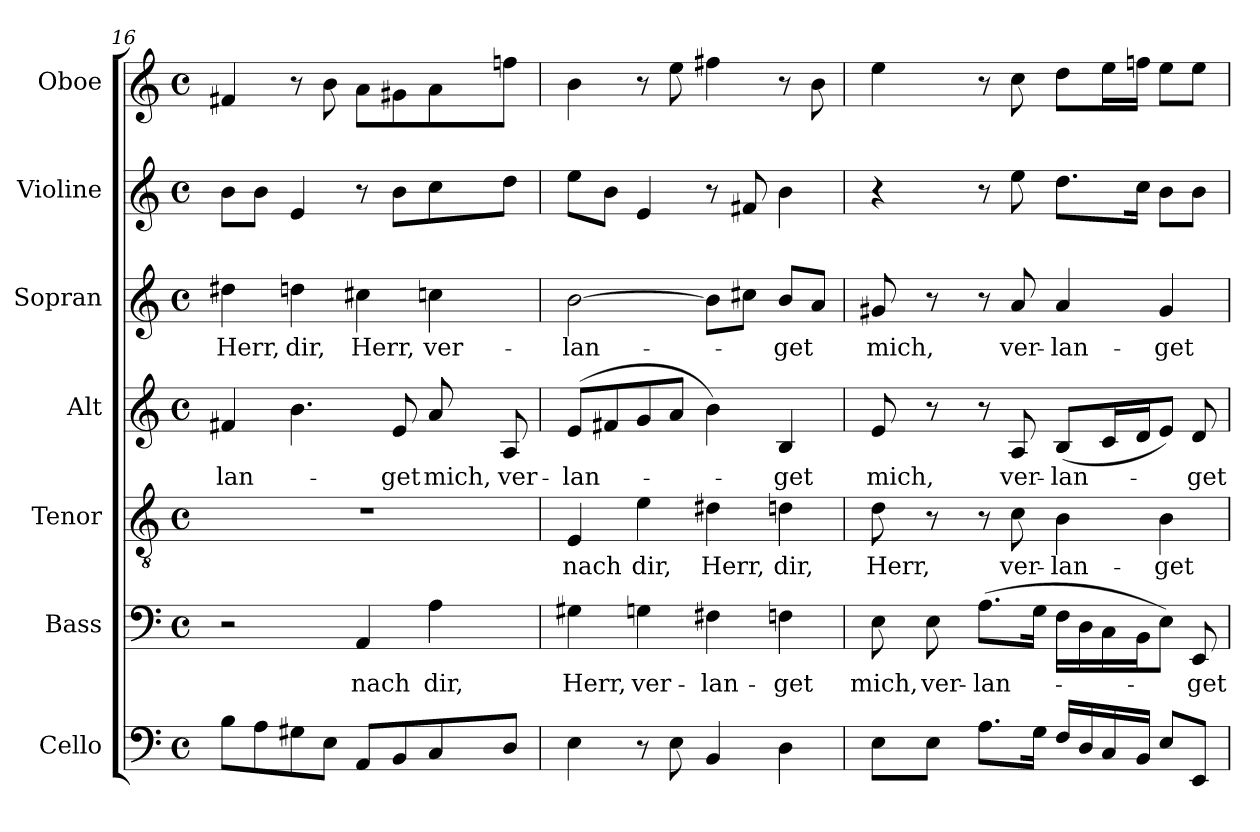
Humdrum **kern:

**kern	**kern	**text	**kern	**text	**kern	**text	**kern	**text	**kern	**kern
*part7	*part6	*part6	*part5	*part5	*part4	*part4	*part3	*part3	*part2	*part1
*staff7	*staff6	*staff6	*staff5	*staff5	*staff4	*staff4	*staff3	*staff3	*staff2	*staff1
*I"Cello	*I"Bass	*	*I"Tenor	*	*I"Alt	*	*I"Sopran	*	*I"Violine	*I"Oboe
*	*I'B.	*	*I'T.	*	*I'A.	*	*I'S.	*	*I'Vln. 1	*I'Ob.
*clefF4	*clefF4	*	*clefGv2	*	*clefG2	*	*clefG2	*	*clefG2	*clefG2
*	*	*	*ITrd7c12	*	*	*	*	*	*	*
*k[]	*k[]	*	*k[]	*	*k[]	*	*k[]	*	*k[]	*k[]
*C:	*C:	*	*C:	*	*C:	*	*C:	*	*C:	*C:
*M4/4	*M4/4	*	*M4/4	*	*M4/4	*	*M4/4	*	*M4/4	*M4/4
*met(c)	*met(c)	*	*met(c)	*	*met(c)	*	*met(c)	*	*met(c)	*met(c)
=16	=16	=16	=16	=16	=16	=16	=16	=16	=16	=16
!	!	!	!	!	!	!LO:LY:b:color=#000000	!	!	!	!
!	!	!	!	!	!	!	!	!LO:LY:b:color=#000000	!	!
8Bi\L	2r	.	1r	.	4f#Xi/	-lan-	4dd#Xi\	Herr,	8bi\L	4f#Xi/
8Ai\	.	.	.	.	.	.	.	.	8bi\J	.
!	!	!	!	!	!	!	!	!LO:LY:b:color=#000000	!	!
8G#Xi\	.	.	.	.	4.bi\	.	4ddni\	dir,	4ei/	8r
8Ei\J	.	.	.	.	.	.	.	.	.	8bi\
!	!	!LO:LY:b:color=#000000	!	!	!	!	!	!	!	!
!	!	!	!	!	!	!	!	!LO:LY:b:color=#000000	!	!
8AAi/L	4AAi/	nach	.	.	.	.	4cc#Xi\	Herr,	8r	8ai\L
!	!	!	!	!	!	!LO:LY:b:color=#000000	!	!	!	!
8BBi/	.	.	.	.	8ei/	-get	.	.	8bi\L	8g#Xi\
!	!	!LO:LY:b:color=#000000	!	!	!	!	!	!	!	!
!	!	!	!	!	!	!LO:LY:b:color=#000000	!	!	!	!
!	!	!	!	!	!	!	!	!LO:LY:b:color=#000000	!	!
8Ci/	4Ai\	dir,	.	.	8ai/	mich,	4ccni\	ver-	8cci\	8ai\
!	!	!	!	!	!	!LO:LY:b:color=#000000	!	!	!	!
8Di/J	.	.	.	.	8Ai/	ver-	.	.	8ddi\J	8ffni\J
!!LO:LB:g=z
=17	=17	=17	=17	=17	=17	=17	=17	=17	=17	=17
!	!	!LO:LY:b:color=#000000	!	!	!	!	!	!	!	!
!	!	!	!	!LO:LY:b:color=#000000	!	!	!	!	!	!
!	!	!	!	!	!	!LO:LY:b:color=#000000	!	!	!	!
!	!	!	!	!	!	!	!	!LO:LY:b:color=#000000	!	!
4Ei\	4G#Xi\	Herr,	4EEi/	nach	(8ei/L	-lan-	[>2bi\	-lan-	8eei\L	4bi\
.	.	.	.	.	8f#Xi/	.	.	.	8bi\J	.
!	!	!LO:LY:b:color=#000000	!	!	!	!	!	!	!	!
!	!	!	!	!LO:LY:b:color=#000000	!	!	!	!	!	!
8r	4Gni\	ver-	4Ei\	dir,	8gi/	.	.	.	4ei/	8r
8Ei\	.	.	.	.	8ai/J	.	.	.	.	8eei\
!	!	!LO:LY:b:color=#000000	!	!	!	!	!	!	!	!
!	!	!	!	!LO:LY:b:color=#000000	!	!	!	!	!	!
4BBi/	4F#Xi\	-lan-	4D#Xi\	Herr,	4bi\)	.	8bi\L]	.	8r	4ff#Xi\
.	.	.	.	.	.	.	8cc#Xi\J	.	8f#Xi/	.
!	!	!LO:LY:b:color=#000000	!	!	!	!	!	!	!	!
!	!	!	!	!LO:LY:b:color=#000000	!	!	!	!	!	!
!	!	!	!	!	!	!LO:LY:b:color=#000000	!	!	!	!
!	!	!	!	!	!	!	!	!LO:LY:b:color=#000000	!	!
4Di\	4Fni\	-get	4Dni\	dir,	4Bi/	-get	8bi/L	-get	4bi\	8r
.	.	.	.	.	.	.	8ai/J	.	.	8bi\
=18	=18	=18	=18	=18	=18	=18	=18	=18	=18	=18
!	!	!LO:LY:b:color=#000000	!	!	!	!	!	!	!	!
!	!	!	!	!LO:LY:b:color=#000000	!	!	!	!	!	!
!	!	!	!	!	!	!LO:LY:b:color=#000000	!	!	!	!
!	!	!	!	!	!	!	!	!LO:LY:b:color=#000000	!	!
8Ei\L	8Ei\	mich,	8Di\	Herr,	8ei/	mich,	8g#Xi/	mich,	4r	4eei\
!	!	!LO:LY:b:color=#000000	!	!	!	!	!	!	!	!
8Ei\J	8Ei\	ver-	8r	.	8r	.	8r	.	.	.
!	!	!LO:LY:b:color=#000000	!	!	!	!	!	!	!	!
8.Ai\L	(8.Ai\L	-lan-	8r	.	8r	.	8r	.	8r	8r
!	!	!	!	!LO:LY:b:color=#000000	!	!	!	!	!	!
!	!	!	!	!	!	!LO:LY:b:color=#000000	!	!	!	!
!	!	!	!	!	!	!	!	!LO:LY:b:color=#000000	!	!
.	.	.	8Ci\	ver-	8Ai/	ver-	8ai/	ver-	8eei\	8cci\
16Gi\Jk	16Gi\Jk	.	.	.	.	.	.	.	.	.
!	!	!	!	!LO:LY:b:color=#000000	!	!	!	!	!	!
!	!	!	!	!	!	!LO:LY:b:color=#000000	!	!	!	!
!	!	!	!	!	!	!	!	!LO:LY:b:color=#000000	!	!
16Fi/LL	16Fi\LL	.	4BBi\	-lan-	(8Bi/L	-lan-	4ai/	-lan-	8.ddi\L	8ddi\L
16Di/	16Di\	.	.	.	.	.	.	.	.	.
16Ci/	16Ci\	.	.	.	16ci/L	.	.	.	.	16eei\L
16BBi/JJ	16BBi\J	.	.	.	16di/J	.	.	.	16cci\Jk	16ffni\JJ
!	!	!	!	!LO:LY:b:color=#000000	!	!	!	!	!	!
!	!	!	!	!	!	!	!	!LO:LY:b:color=#000000	!	!
8Ei/L	8Ei\J)	.	4BBi\	-get	8ei/J)	.	4g#i/	-get	8bi\L	8eei\L
!	!	!LO:LY:b:color=#000000	!	!	!	!	!	!	!	!
!	!	!	!	!	!	!LO:LY:b:color=#000000	!	!	!	!
8EEi/J	8EEi/	-get	.	.	8di/	-get	.	.	8bi\J	8eei\J
=	=	=	=	=	=	=	=	=	=	=
*-	*-	*-	*-	*-	*-	*-	*-	*-	*-	*-
